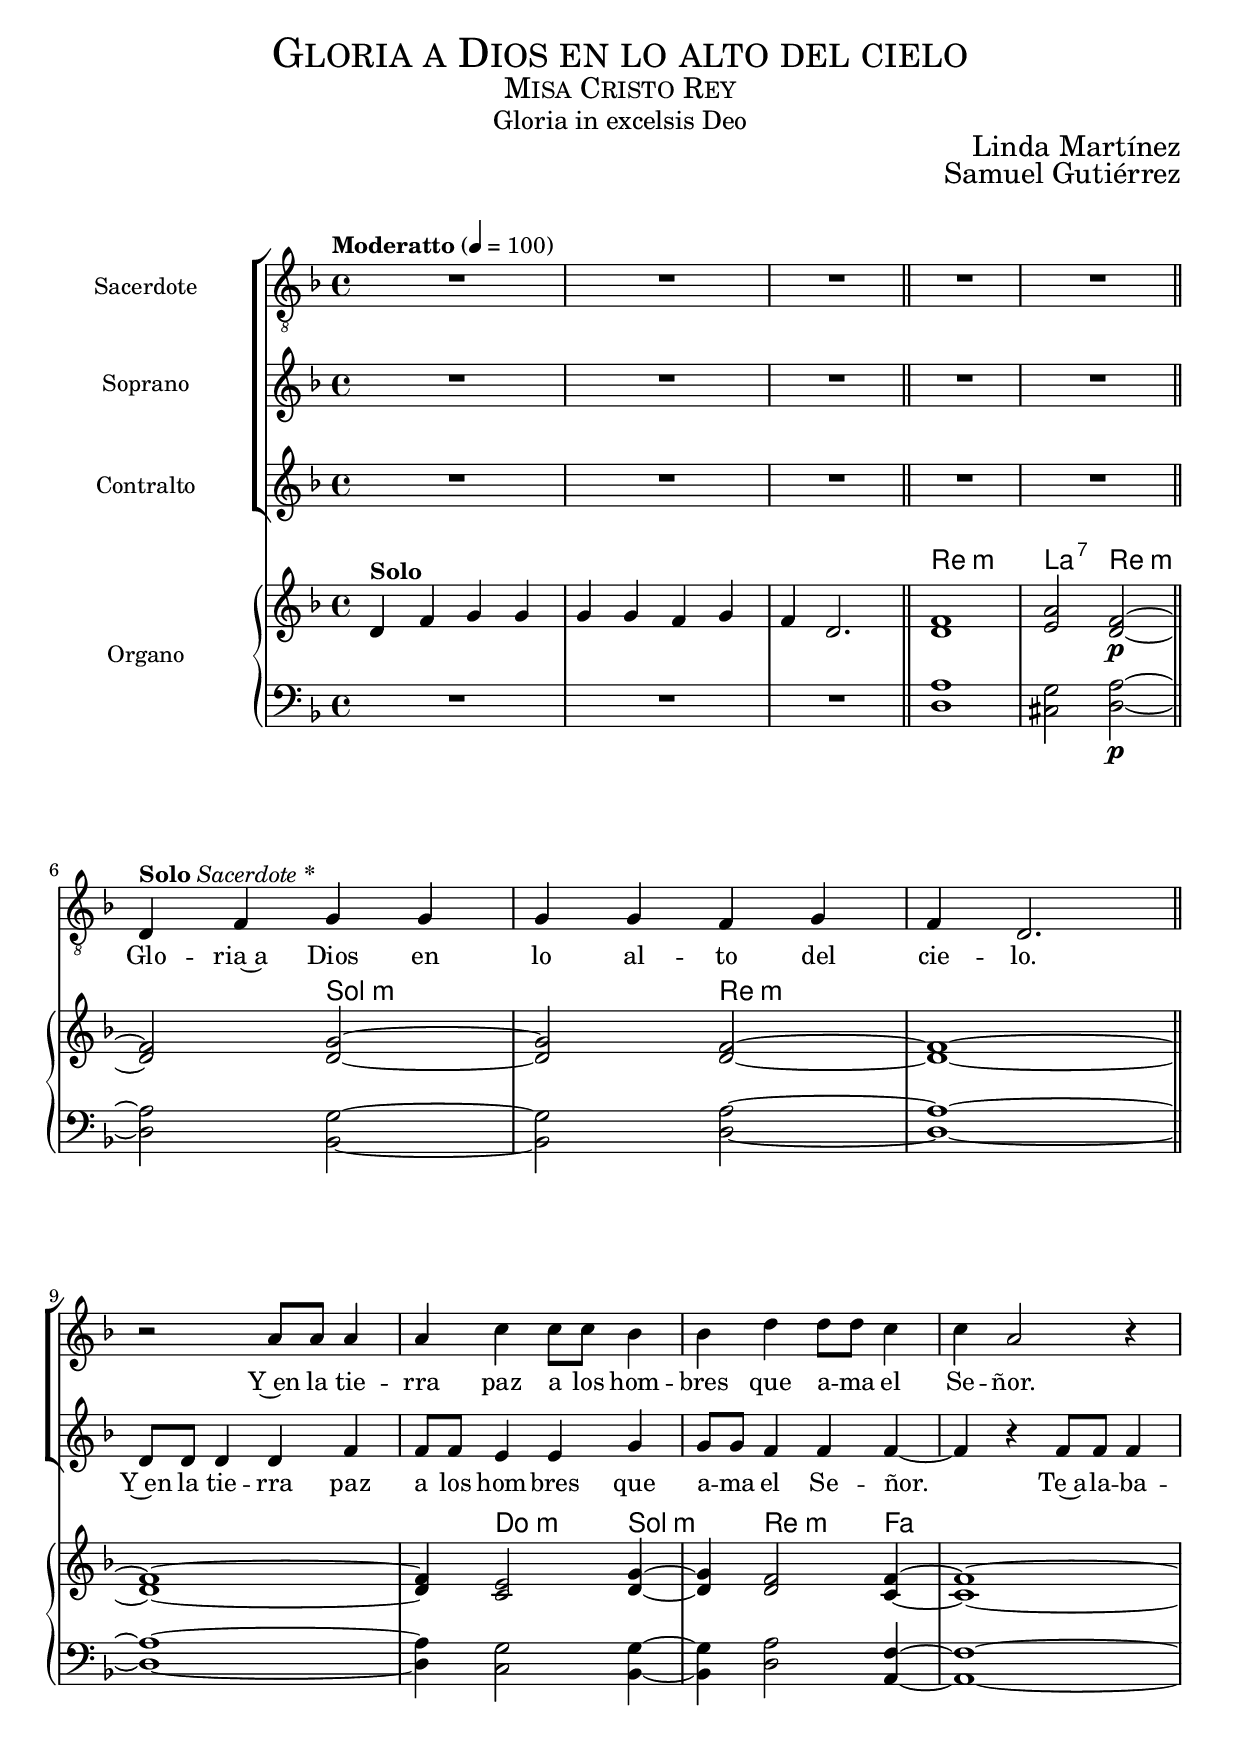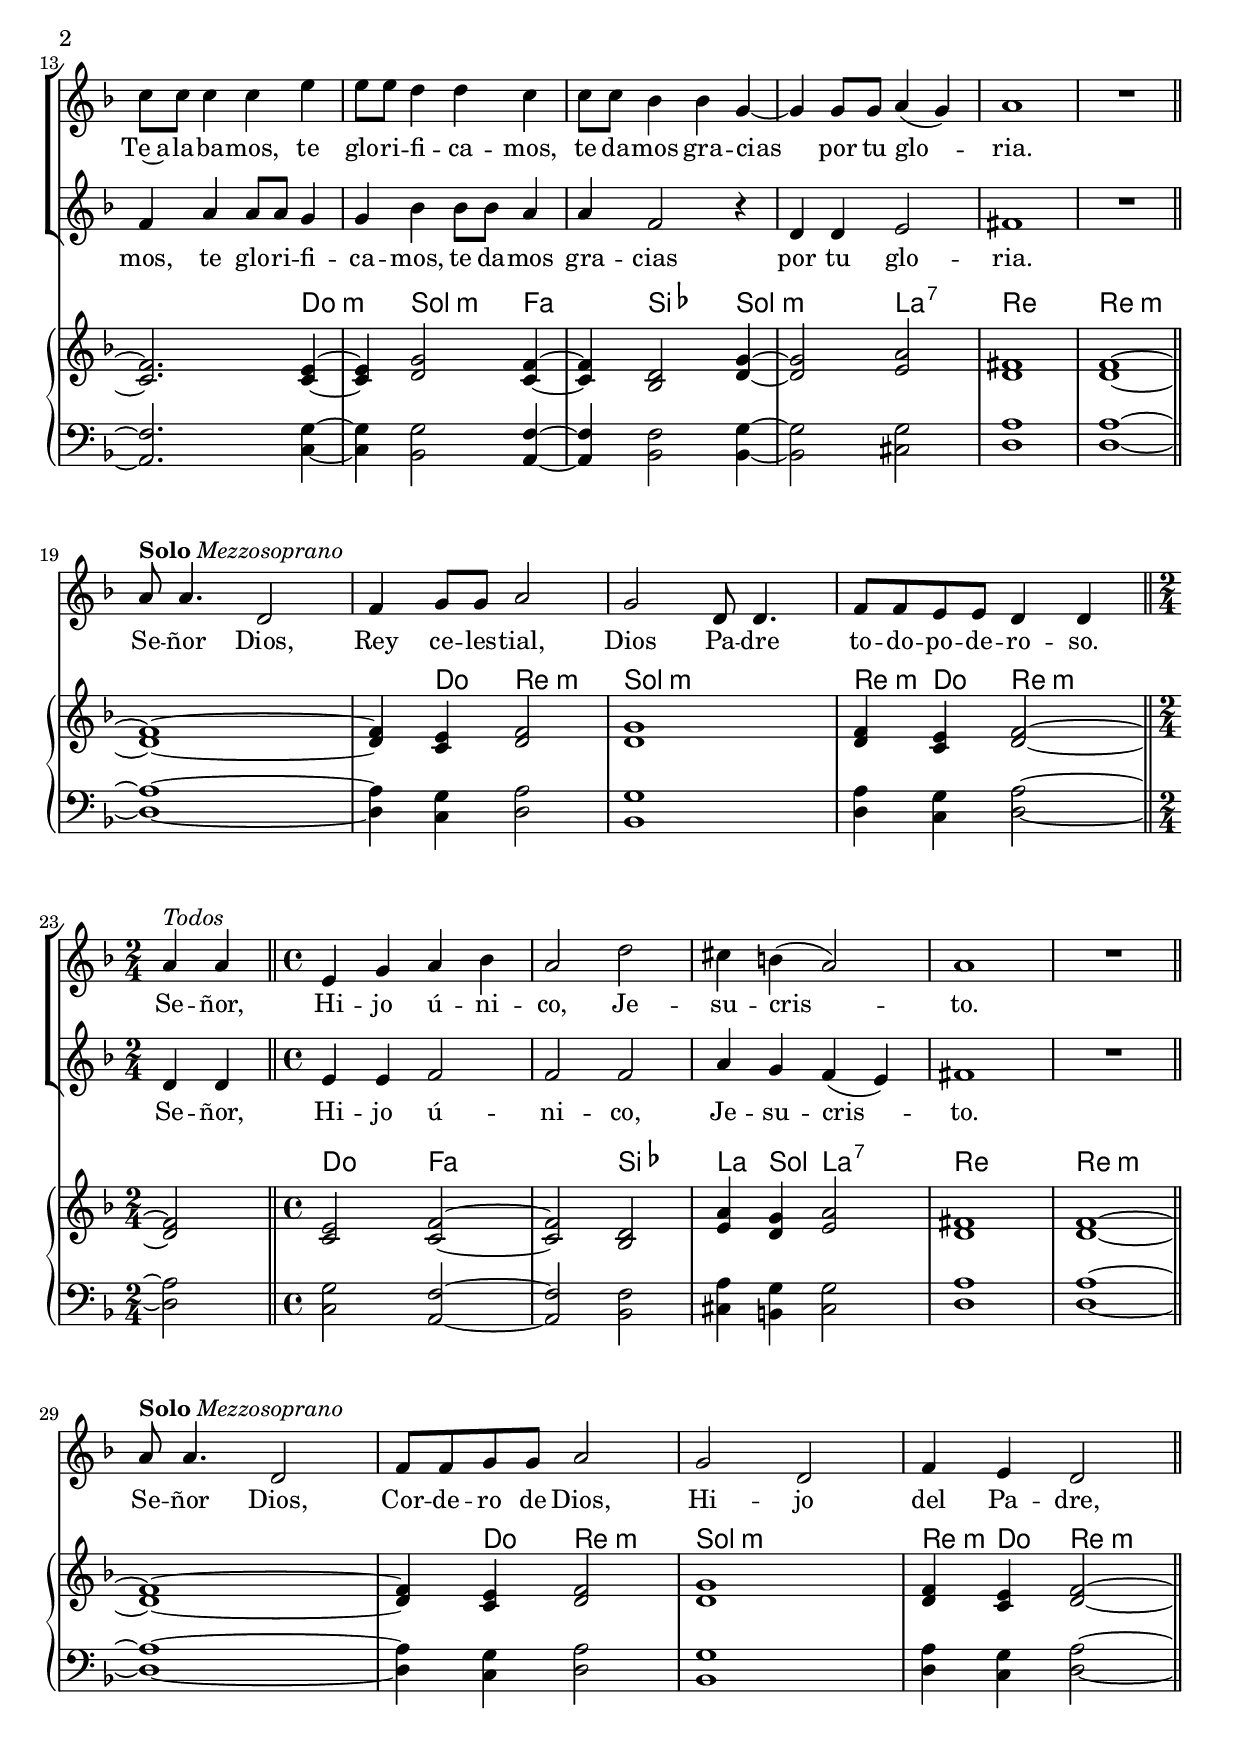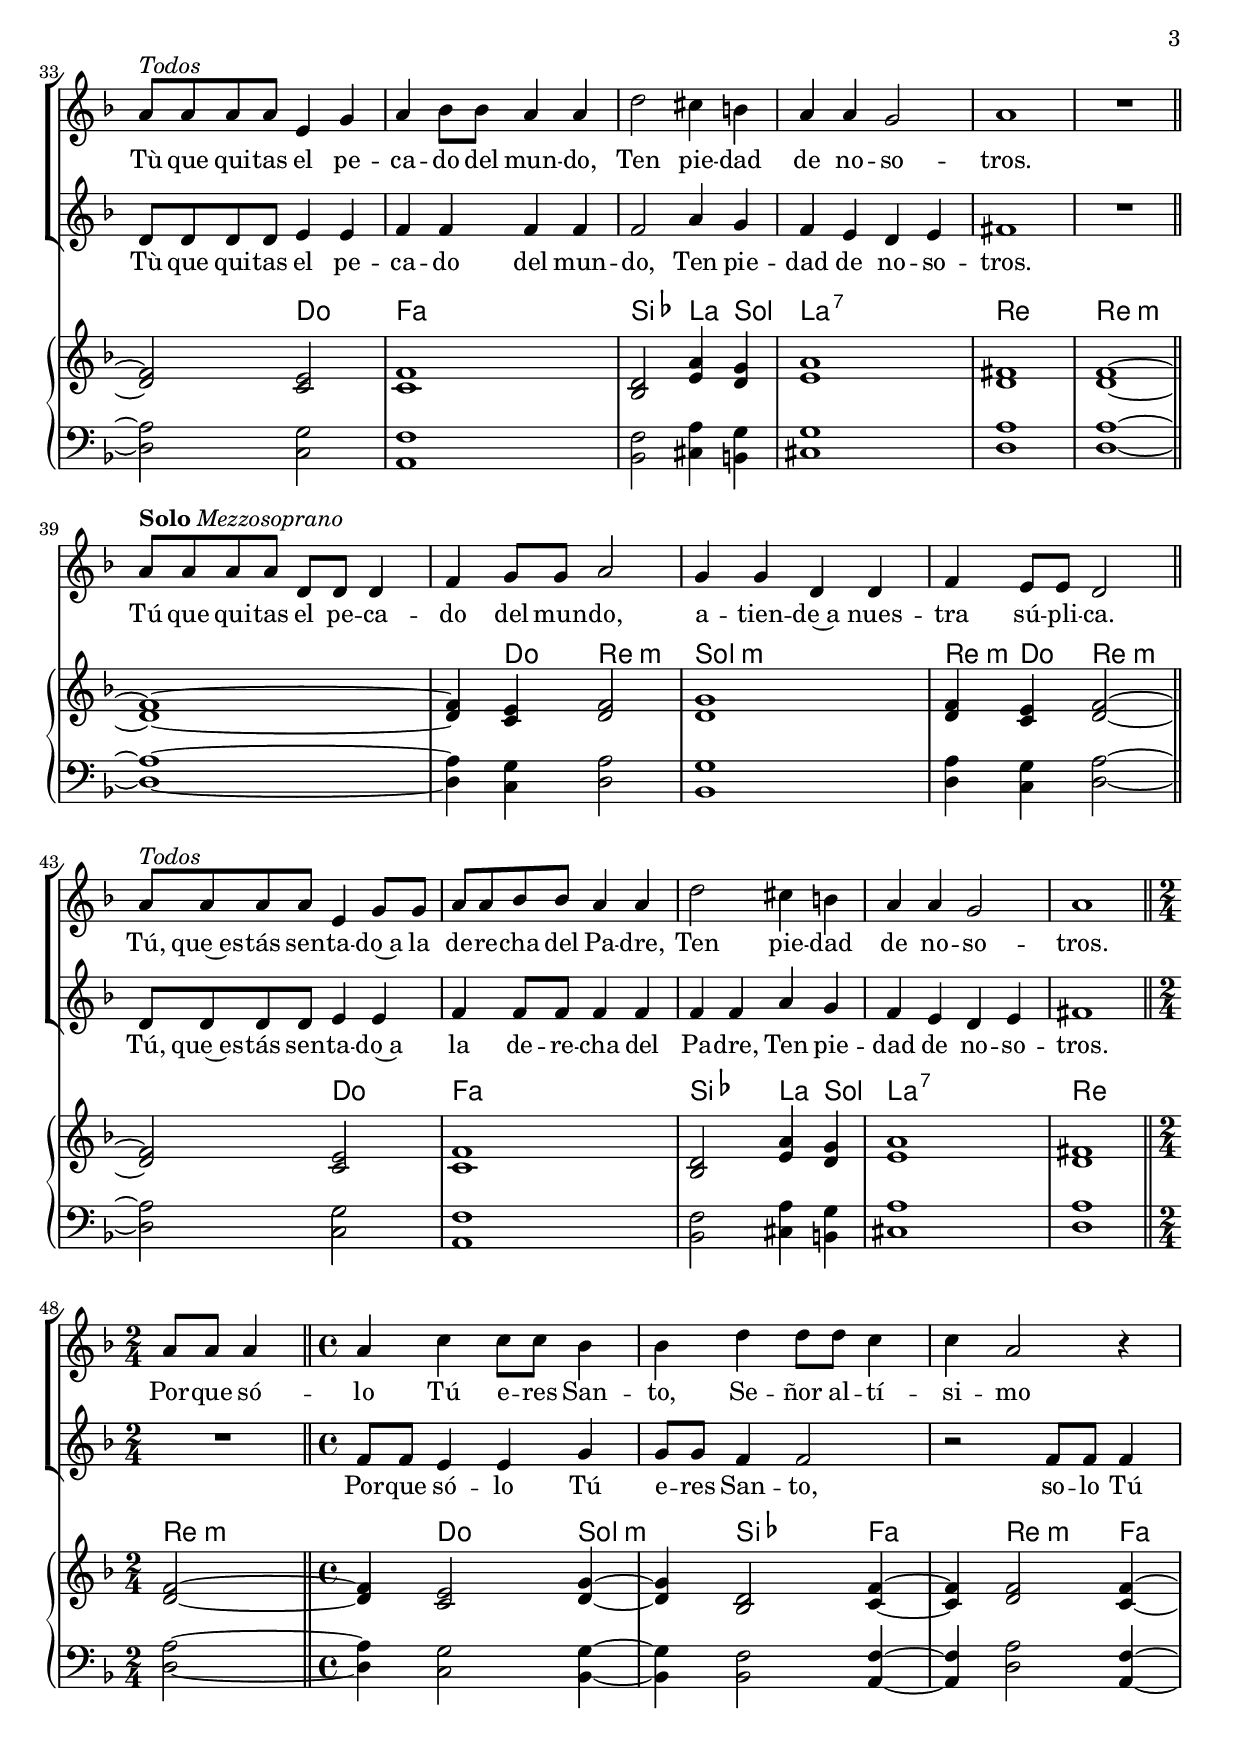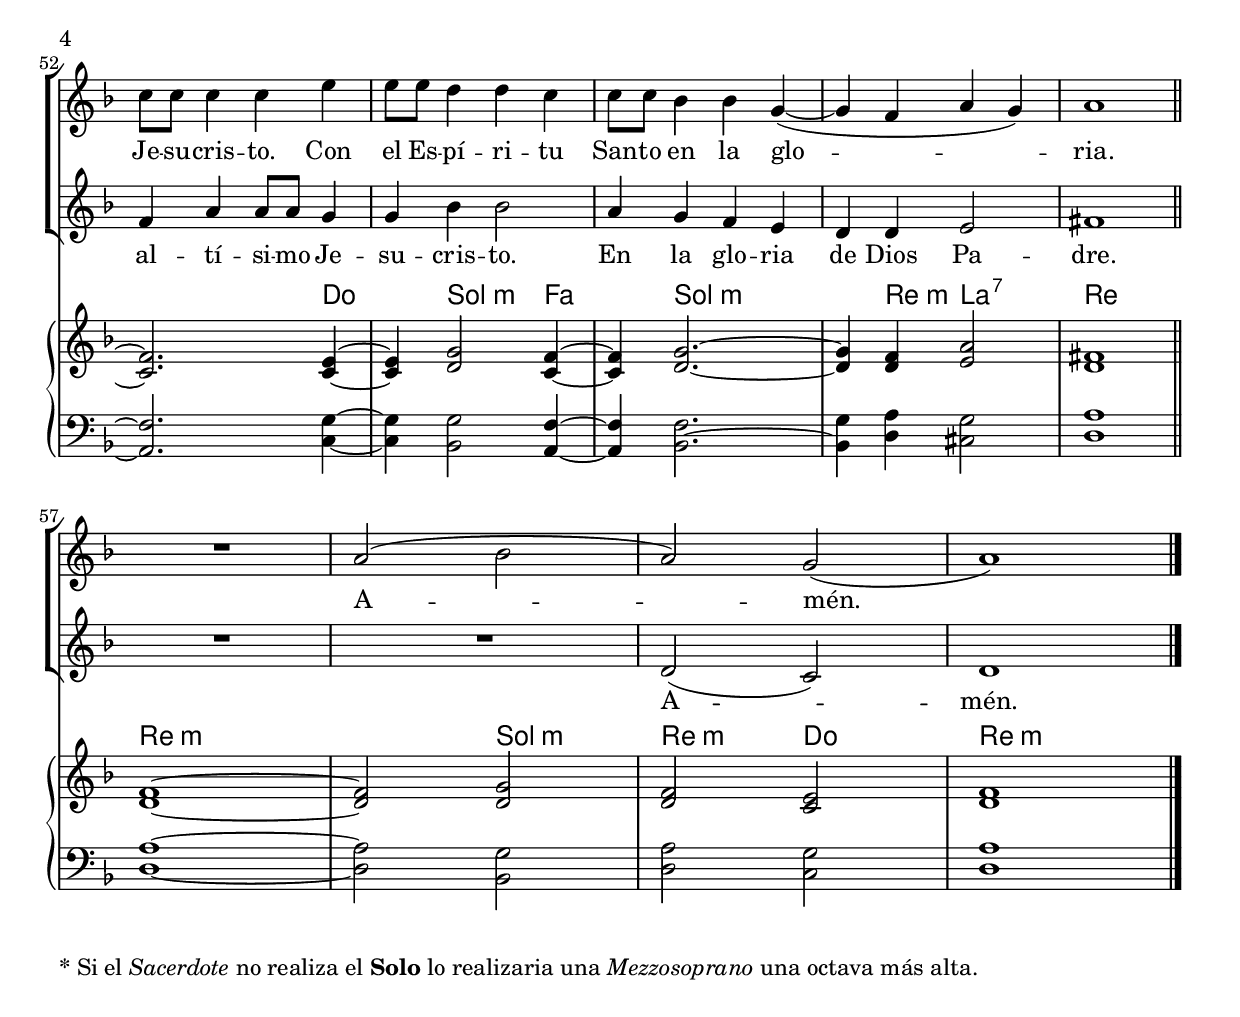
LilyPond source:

%  Gloria a Dios en lo alto del cielo - Renaissance way melody
%  Music and accompaniment by serachsam

\language "espanol"
\version "2.23.2"

% --- Global parameters
particle = 0
jump = \break

% --- Includes
\include "global.ily"
solo_music = \relative do' {
  \clef "G_8"
  
  R1*5 | %5
  re,4^\markup{ \bold "Solo" \italic "Sacerdote" \bold "*"} fa sol sol |
  sol4 sol fa sol |
  fa4 re2. | % 8
  R1*51 | %60
}

solo_lyrics = \lyricmode {
  Glo -- ria~a Dios en lo al -- to del cie -- lo.
}

soprano_music = \relative do' {
  \compressEmptyMeasures
  \dynamicUp

  R1*5 | % 5
  R1*3 | #(if (= particle 1) jump "") % 8
  r2 la'8 la la4 |
  la4 do4 do8 do sib4 |
  sib4 re re8 re do4 |
  do4 la2 r4 | #(if (= particle 1) jump "") % 12
  do8 do do4 do4 mi4 |
  mi8 mi re4 re4 do4 |
  do8 do sib4 sib4 sol4~ |
  sol4 sol8 sol la4( sol) |
  la1 |
  R1 | #(if (= particle 1) jump "") % 18
  la8^\markup{\bold "Solo" \italic "Mezzosoprano"} la4. re,2 |
  fa4 sol8 sol la2 |
  sol2 re8 re4. |
  fa8 fa mi mi re4 re4 | #(if (= particle 1) jump "") % 22
  \time 2/4 la'4^\markup{\italic "Todos"} la | \bar "||"
  \time 4/4 mi sol la sib |
  la2 re2 |
  dos4 si( la2 )
  la1 |
  R1*1 | #(if (= particle 1) jump "") % 28
  la8^\markup{\bold "Solo" \italic "Mezzosoprano"} la4. re,2 |
  fa8 fa sol8 sol la2 |
  sol2 re2 |
  fa4 mi re2 | #(if (= particle 1) jump "") % 32
  la'8^\markup{ \italic "Todos"} la la la mi4 sol |
  la4 sib8 sib la4 la |
  re2 dos4 si |
  la4 la sol2 |
  la1 |
  R1*1 | #(if (= particle 1) jump "") % 38
  la8^\markup{\bold "Solo" \italic "Mezzosoprano"} la la la re,8 re re4 |
  fa4 sol8 sol la2 |
  sol4 sol re re |
  fa4 mi8 mi re2 | #(if (= particle 1) jump "") % 42
  la'8^\markup{\italic "Todos"} la la la mi4 sol8 sol |
  la8 la sib sib la4 la |
  re2 dos4 si  |
  la4 la sol2 |
  la1 | #(if (= particle 1) jump "") % 47
  \time 2/4 la8 la la4 |
  \time 4/4 la4 do4 do8 do sib4 |
  sib4 re re8 re do4 |
  do4 la2 r4 | #(if (= particle 1) jump "") % 51
  do8 do do4 do4 mi4 |
  mi8 mi re4 re4 do4 |
  do8 do sib4 sib4 sol4(~ |
  sol4 fa la4 sol)
  la1 | #(if (= particle 1) jump "") % 56
  R1 |
  la2( sib |
  la2) sol( |
  la1) |
}

soprano_lyrics = \lyricmode {
    Y~en la tie -- rra paz a los hom -- bres que a -- ma el Se -- ñor.
    Te~a -- la -- ba -- mos, te glo -- ri -- fi -- ca -- mos, te da -- mos gra -- cias por tu glo -- ria.

    Se -- ñor Dios, Rey ce -- les -- tial, Dios Pa -- dre to -- do -- po -- de -- ro -- so.
    Se -- ñor, Hi -- jo ú -- ni -- co, Je -- su -- cris -- to.

    Se -- ñor Dios, Cor -- de -- ro de Dios, Hi -- jo del Pa -- dre,
    Tù que qui -- tas el pe -- ca -- do del mun -- do, Ten pie -- dad de no -- so -- tros.

    Tú que qui -- tas el pe -- ca -- do del mun -- do, a -- tien -- de~a nues -- tra sú -- pli -- ca.
    Tú, que~es -- tás sen -- ta -- do~a la de -- re -- cha del Pa -- dre, Ten pie -- dad de no -- so -- tros.

    Por -- que só -- lo Tú e -- res San -- to, Se -- ñor al -- tí -- si -- mo Je -- su -- cris -- to.
    Con el Es -- pí -- ri -- tu San -- to en la glo -- ria.

    A -- mén.
}

\include "alto.ily"
harmonies = \new ChordNames {
  \set ChordNames.midiInstrument = "string ensemble 2"
  \set ChordNames.midiMaximumVolume = #0
  \set chordChanges = ##t
  \chordmode {
    \italianChords

    s1*3 |
    re1:m |
    la2:7 re2:m |
    s2 sol2:m |
    s2 re2:m |
    s1*2 |
    s4 do2:m sol4:m |
    s4 re2:m fa4 |
    s1 |
    s2. do4:m |
    s4 sol2:m fa4 |
    s4 sib2 sol4:m |
    s2 la2:7 |
    re1 |
    re1:m |
    s1 |
    s4 do4 re2:m |
    sol1:m |
    re4:m do4 re2:m |
    s2 |
    do2 fa2 |
    fa2 sib2 |
    la4 sol4 la2:7 |
    re1 |
    re1:m |
    s1 |
    s4 do4 re2:m |
    sol1:m |
    re4:m do4 re2:m |
    s2 do2 |
    fa1 |
    sib2 la4 sol4 |
    la1:7 |
    re1 |
    re1:m |
    s1 |
    s4 do4 re2:m |
    sol1:m |
    re4:m do4 re2:m |
    s2 do2 |
    fa1 |
    sib2 la4 sol4 |
    la1:7 |
    re1 |
    re2:m |
    s4 do2 sol4:m |
    s4 sib2 fa4 |
    s4 re2:m fa4 |
    s2. do4 |
    s4 sol2:m fa4 |
    s4 sol2.:m |
    s4 re4:m la2:7 |
    re1 |
    re1:m |
    s2 sol2:m |
    re2:m do2 |
    re1:m |
  }
}

notes_soproano = \relative do'' {
    re,4 fa sol sol |
    sol4 sol fa sol |
    fa4 re2. |
    fa1 |
    la2 fa2~\p | \bar "||" #(if (= particle 1) "" jump) % 5
    fa2 sol~ |
    sol2 fa~ |
    fa1~ | \bar "||" #(if (= particle 1) "" jump) % 8
    fa1~ |
    fa4 mi2 sol4~ |
    sol4 fa2 fa4~ |
    fa1~ | #(if (= particle 1) "" jump) % 12
    fa2. mi4~ |
    mi4 sol2 fa4~ |
    fa4 re2 sol4~ |
    sol2 la2 |
    fas1 |
    fa1~ | \bar "||" #(if (= particle 1) "" jump) % 18
    fa1~ |
    fa4 mi4 fa2 |
    sol1 |
    fa4 mi4 fa2~ | \bar "||" #(if (= particle 1) "" jump) % 22
    \time 2/4 fa2 | \bar "||"
    \time 4/4 mi2 fa2~ |
    fa2 re2 |
    la'4 sol la2 |
    fas1 |
    fa1~ | \bar "||" #(if (= particle 1) "" jump) % 28
    fa1~ |
    fa4 mi4 fa2 |
    sol1 |
    fa4 mi4 fa2~ | \bar "||" #(if (= particle 1) "" jump) % 32
    fa2 mi2 |
    fa1 |
    re2 la'4 sol4 |
    la1 |
    fas1 |
    fa1~ | \bar "||" #(if (= particle 1) "" jump) % 38
    fa1~ |
    fa4 mi4 fa2 |
    sol1 |
    fa4 mi4 fa2~ | \bar "||" #(if (= particle 1) "" jump) % 42
    fa2 mi2 |
    fa1 |
    re2 la'4 sol4 |
    la1 |
    fas1 | \bar "||" #(if (= particle 1) "" jump) %48
    \time 2/4 fa2~ | \bar "||"
    \time 4/4 fa4 mi2 sol4~ |
    sol4 re2 fa4~ |
    fa4 fa2 fa4~ | #(if (= particle 1) "" jump) % 51
    fa2. mi4~ |
    mi4 sol2 fa4~ |
    fa4 sol2.~ |
    sol4 fa la2 |
    fas1 | \bar "||" #(if (= particle 1) "" jump) % 56
    fa1~ |
    fa2 sol |
    fa2 mi |
    fa1 |

    \bar "|."
}

notes_alto = \relative do' {
    R1*3 |
    re1 |
    mi2 re~\p |
    re2 re~ |
    re2 re~ |
    re1~ |
    re1~ |
    re4 do2 re4~ |
    re4 re2 do4~ |
    do1~ |
    do2. do4~ |
    do4 re2 do4~ |
    do4 sib2 re4~ |
    re2 mi |
    re1 |
    re1~ |
    re1~ |
    re4 do re2 |
    re1 |
    re4 do4 re2~ |
    re2 |
    do2 do2~ |
    do2 sib2 |
    mi4 re mi2 |
    re1 |
    re1~ |
    re1~ |
    re4 do re2 |
    re1 |
    re4 do4 re2~ |
    re2 do2 |
    do1 |
    sib2 mi4 re |
    mi1 |
    re1 |
    re1~ |
    re1~ |
    re4 do re2 |
    re1 |
    re4 do4 re2~ |
    re2 do2 |
    do1 |
    sib2 mi4 re |
    mi1 |
    re1 |
    re2~ |
    re4 do2 re4~ |
    re4 sib2 do4~ |
    do4 re2 do4~ |
    do2. do4~ |
    do4 re2 do4~ |
    do4 re2.~ |
    re4 re mi2 |
    re1 |
    re1~ |
    re2 re |
    re2 do |
    re1 |
}

notes_tenor = \relative do' {
    R1*3 |
    la1 |
    sol2 la~\p |
    la2 sol~ |
    sol2 la~ |
    la1~ |
    la1~ |
    la4 sol2 sol4~ |
    sol4 la2 fa4~ |
    fa1~ |
    fa2. sol4~ |
    sol4 sol2 fa4~ |
    fa4 fa2 sol4~ |
    sol2 sol2 |
    la1 |
    la1~ |
    la1~ |
    la4 sol la2 |
    sol1 |
    la4 sol4 la2~ |
    la2 |
    sol2 fa2~ |
    fa2 fa |
    la4 sol sol2 |
    la1 |
    la1~ |
    la1~ |
    la4 sol la2 |
    sol1 |
    la4 sol4 la2~ |
    la2 sol2 |
    fa1 |
    fa2 la4 sol4 |
    sol1 |
    la1 |
    la1~ |
    la1~ |
    la4 sol la2 |
    sol1 |
    la4 sol4 la2~ |
    la2 sol2 |
    fa1 |
    fa2 la4 sol4 |
    la1 |
    la1 |
    la2~ |
    la4 sol2 sol4~ |
    sol4 fa2 fa4~ |
    fa4 la2 fa4~ |
    fa2. sol4~ |
    sol4 sol2 fa4~ |
    fa4 fa2.~ |
    sol4 la sol2 |
    la1 |
    la1~ |
    la2 sol |
    la2 sol |
    la1 |
}

notes_bass = \relative do {
    R1*3 |
    re1 |
    dos2 re~\p |
    re2 sib~ |
    sib2 re~ |
    re1~ |
    re1~ |
    re4 |
    do2 sib4~ |
    sib4 re2 la4~ |
    la1~ |
    la2. do4~ |
    do4 sib2 la4~ |
    la4 sib2 sib4~ |
    sib2 dos2 |
    re1 |
    re1~ |
    re1~ |
    re4 do re2 |
    sib1 |
    re4 do4 re2~ |
    re2 |
    do2 la2~ |
    la2 sib |
    dos4 si dos2 |
    re1 |
    re1~ |
    re1~ |
    re4 do re2 |
    sib1 |
    re4 do4 re2~ |
    re2 do2 |
    la1 |
    sib2 dos4 si |
    dos1 |
    re1 |
    re1~ |
    re1~ |
    re4 do re2 |
    sib1 |
    re4 do4 re2~ |
    re2 do2 |
    la1 |
    sib2 dos4 si |
    dos1 |
    re1 |
    re2~ |
    re4 do2 sib4~ |
    sib4 sib2 la4~ |
    la4 re2 la4~ |
    la2. do4~ |
    do4 sib2 la4~ |
    la4 sib2.~ |
    sib4 re dos2 |
    re1 |
    re1~ |
    re2 sib |
    re2 do |
    re1 |
}


% --- Global size
% #(set-global-staff-size 20)

% --- Header
\markup { \fill-line { \center-column { \fontsize #5 \smallCaps \title \fontsize #2 \smallCaps \subtitle \fontsize #1 \subsubtitle } } }
\markup { \fill-line { " " \right-column { \fontsize #2 \autor } } }
\markup { \fill-line { " " \right-column { \fontsize #2 \arranger } } }
\markup { \fill-line { " " \right-column { \fontsize #2 \other } } }
\header {
  dedication = \dedication
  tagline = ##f
  breakbefore = ##t
}

% --- Music

% --- Harmony

% --- Sheet
\score {
  <<
    \new ChoirStaff { <<
      \new Staff { <<
        \set Staff.instrumentName = #"Sacerdote"
        \set Staff.midiInstrument = #"choir aahs"
        \new Voice = "solo" { <<\global \solo_music>> }
        \new Lyrics \lyricsto "solo" {\solo_lyrics}
      >> }
      \new Staff { <<
        \set Staff.instrumentName = #"Soprano"
        \set Staff.midiInstrument = #"choir aahs"
        \new Voice = "soprano" { <<\global \soprano_music>> }
        \new Lyrics \lyricsto "soprano" {\soprano_lyrics}
      >> }
      \new Staff { <<
        \set Staff.instrumentName = #"Contralto"
        \set Staff.midiInstrument = #"choir aahs"
        \new Voice = "alto" {<<\global \alto_music>>}
        \new Lyrics \lyricsto "alto" {\alto_lyrics}
      >> }
    >> }
    \harmonies
    \new PianoStaff { <<
      \set PianoStaff.instrumentName = #"Organo"
      \new Staff = "sopranoStaff" { <<
        \set Staff.midiInstrument = #"church organ"
        \partCombine
        << \global \notes_soproano >>
        << \global \notes_alto >>
      >> }
      \new Staff { <<
        \set Staff.midiInstrument = #"church organ"
        \clef bass
        \partCombine
        << \global \notes_tenor >>
        << \global \notes_bass >>
      >> }
    >> }
  >>
  \midi { }
  \layout {
    \context {
      \Staff \RemoveEmptyStaves
    }
  }
}

\markup {
  \bold "*" "Si el" \italic "Sacerdote" "no realiza el" \bold "Solo" "lo realizaria una" \italic "Mezzosoprano" "una octava más alta."
}

% --- Paper
\paper{
  #(set-default-paper-size "letter")
  indent=3.5\cm
}
